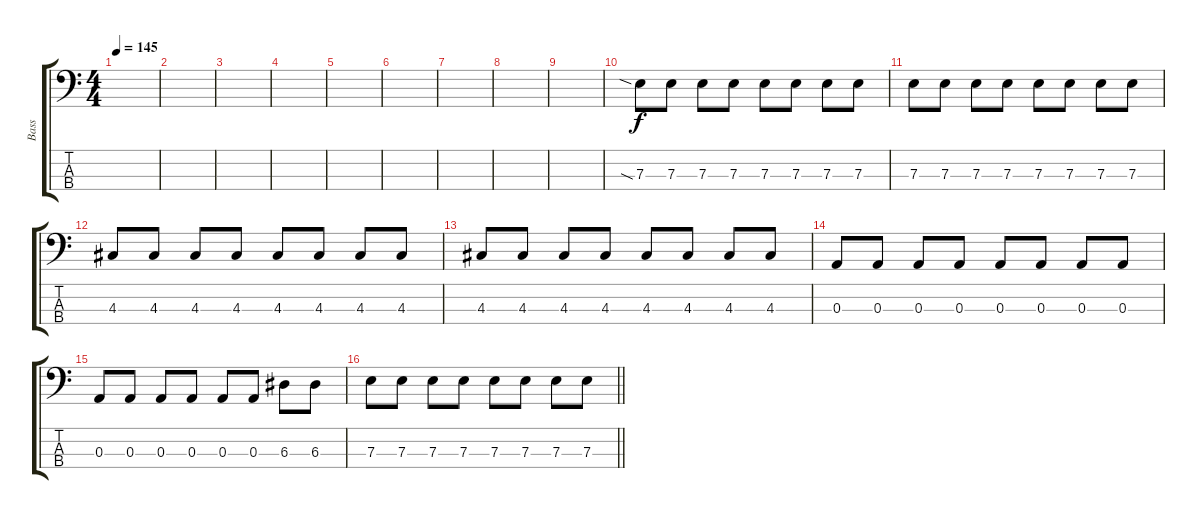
\track ("Bass" "Bass") {instrument electricbassfinger}
\staff {score tabs}
\tuning (G2 D2 A1 E1) {hide}
\ts (4 4)
\tempo 145
\clef f4
\ks c
|
|
|
|
|
|
|
|
|
7.3{sia}.8 7.3.8 7.3.8 7.3.8 7.3.8 7.3.8 7.3.8 7.3.8 |
7.3.8 7.3.8 7.3.8 7.3.8 7.3.8 7.3.8 7.3.8 7.3.8 |
4.3.8 4.3.8 4.3.8 4.3.8 4.3.8 4.3.8 4.3.8 4.3.8 |
4.3.8 4.3.8 4.3.8 4.3.8 4.3.8 4.3.8 4.3.8 4.3.8 |
0.3.8 0.3.8 0.3.8 0.3.8 0.3.8 0.3.8 0.3.8 0.3.8 |
0.3.8 0.3.8 0.3.8 0.3.8 0.3.8 0.3.8 6.3.8 6.3.8 |
\barLineRight lightlight
7.3.8 7.3.8 7.3.8 7.3.8 7.3.8 7.3.8 7.3.8 7.3.8
